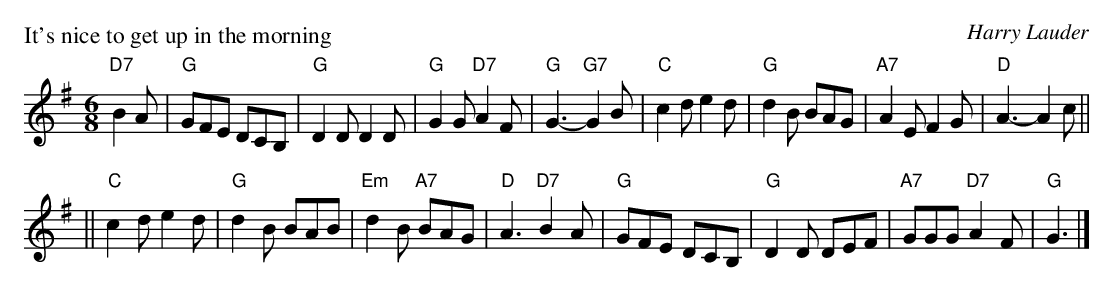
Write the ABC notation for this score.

X:1
P: It's nice to get up in the morning
C: Harry Lauder
M: 6/8
L: 1/8
K: G
"D7"B2A \
| "G"GFE DCB,| "G"D2D D2D |  "G"G2G "D7"A2F | "G"G3- "G7"G2B \
| "C"c2d e2d | "G"d2B BAG | "A7"A2E     F2G | "D"A3-     A2c ||
||"C"c2d e2d | "G"d2B BAB | "Em"d2B "A7"BAG | "D"A3  "D7"B2A \
| "G"GFE DCB,| "G"D2D DEF | "A7"GGG "D7"A2F | "G"G3 |]
